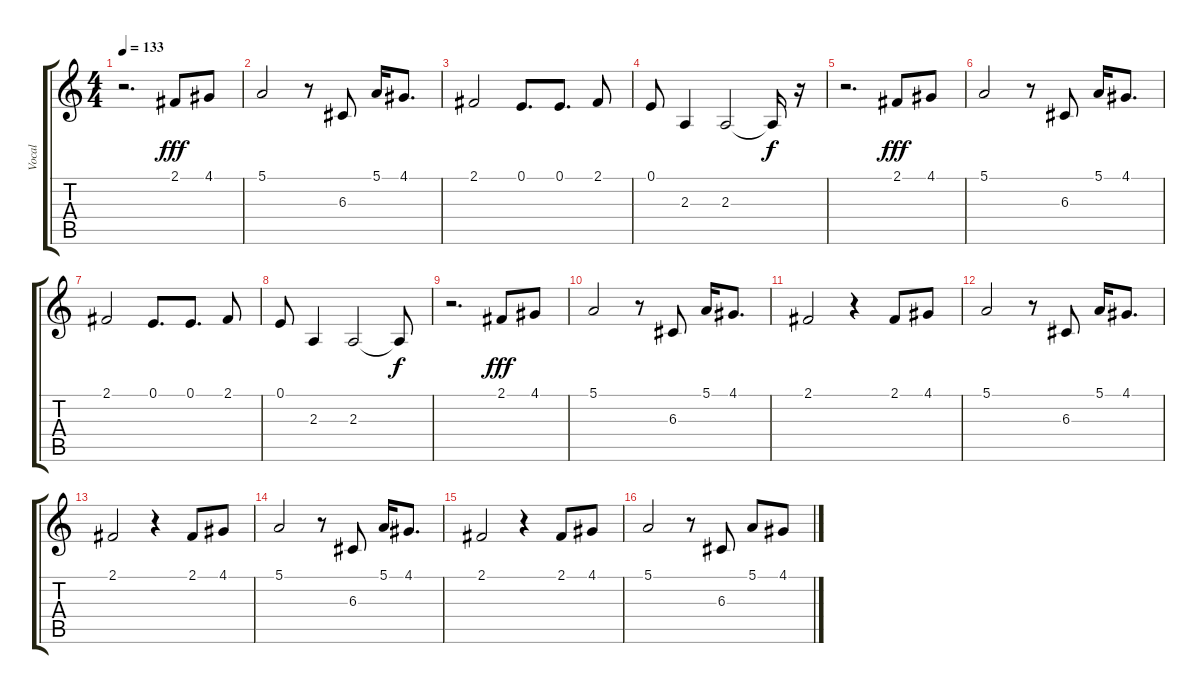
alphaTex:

\track ("Vocal" "Vocal") {instrument flute}
\staff {score tabs}
\tuning (E4 B3 G3 D3 A2 E2) {hide}
\ts (4 4)
\tempo 133
\clef g2
\ks c
r.2{d dy f} 2.1.8{dy fff} 4.1.8 |
5.1.2 r.8 6.3.8 5.1.16 4.1.8{d} |
2.1.2 0.1.8{d} 0.1.8{d} 2.1.8 |
0.1.8 2.3.4 2.3.2 2.3{t}.16{dy f} r.16 |
r.2{d} 2.1.8{dy fff} 4.1.8 |
5.1.2 r.8 6.3.8 5.1.16 4.1.8{d} |
2.1.2 0.1.8{d} 0.1.8{d} 2.1.8 |
0.1.8 2.3.4 2.3.2 2.3{t}.8{dy f} |
r.2{d} 2.1.8{dy fff} 4.1.8 |
5.1.2 r.8 6.3.8 5.1.16 4.1.8{d} |
2.1.2 r.4 2.1.8 4.1.8 |
5.1.2 r.8 6.3.8 5.1.16 4.1.8{d} |
2.1.2 r.4 2.1.8 4.1.8 |
5.1.2 r.8 6.3.8 5.1.16 4.1.8{d} |
2.1.2 r.4 2.1.8 4.1.8 |
5.1.2 r.8 6.3.8 5.1.8 4.1.8
